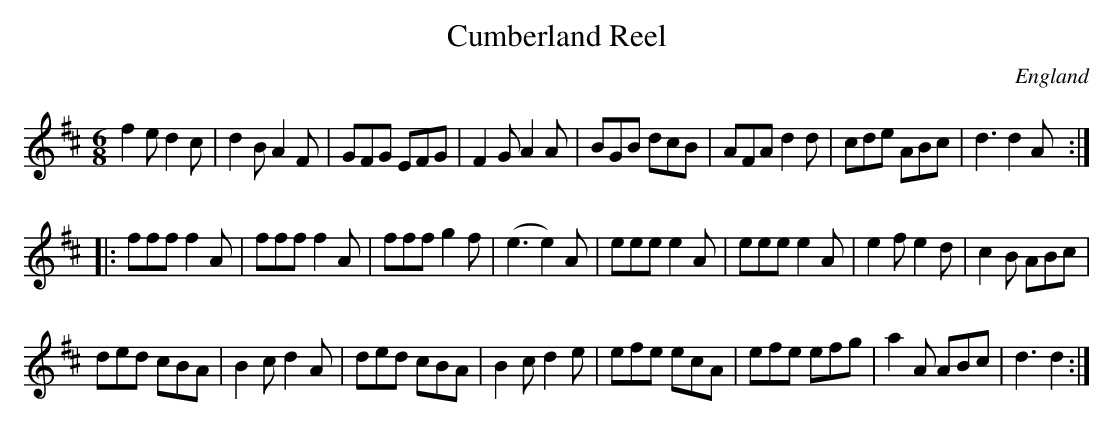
X:1
T:Cumberland Reel
M:6/8
O:England
O:Scotland
K:D major
f2e d2c | d2B A2F | GFG EFG | F2G A2A |\
BGB dcB | AFA d2d | cde ABc | d3 d2 A ::
fff f2A | fff f2A | fff g2f | (e3 e2)A |\
eee e2A | eee e2A | e2f e2d | c2B ABc |
ded cBA | B2c d2A | ded cBA | B2c d2e | \
efe ecA | efe efg | a2A ABc | d3 d2 :|
